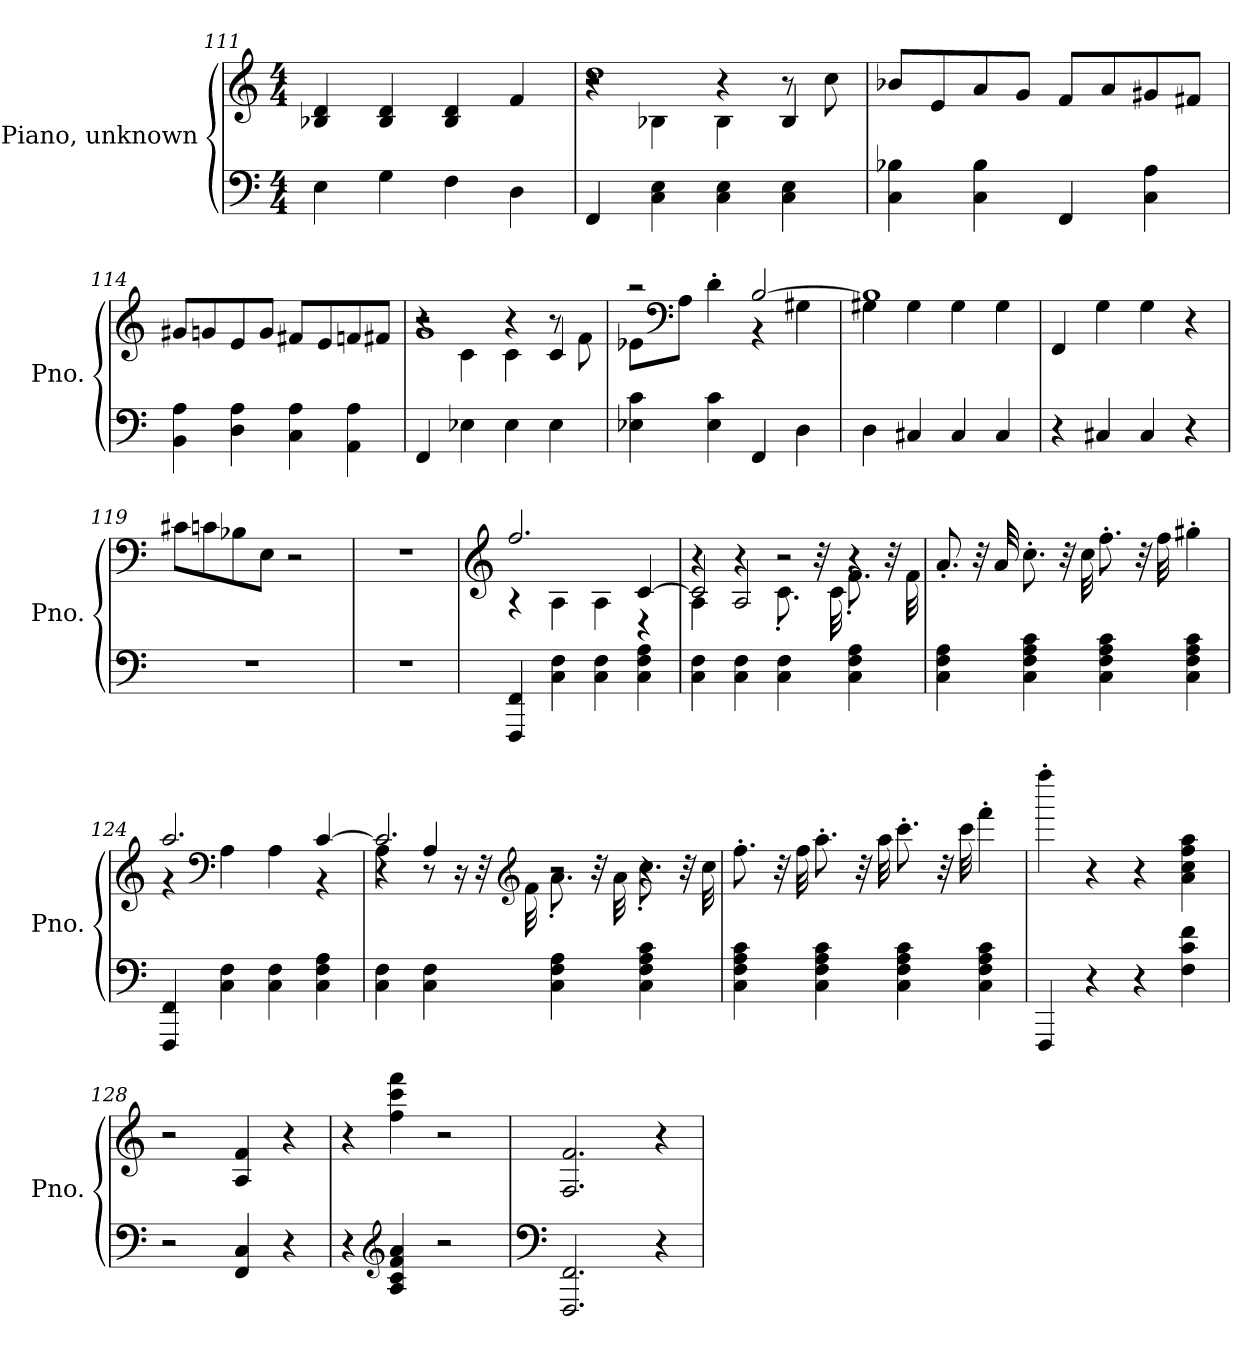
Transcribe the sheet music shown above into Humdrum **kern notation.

**kern	**kern
*part1	*part1
*staff2	*staff1
*I"Piano, unknown	*
*I'Pno.	*
*clefF4	*clefG2
*k[]	*k[]
*M4/4	*M4/4
=111	=111
4E\	4B-X/ 4d/
4G\	4B-/ 4d/
4F\	4B-/ 4d/
4D\	4f/
=112	=112
*	*^
*	*	*^
4FF/	1dd	4r	2r
4C\ 4E\	.	4B-X\	.
4C\ 4E\	.	4B-\	4r
4C\ 4E\	.	8r	4B-/
.	.	8cc\	.
*	*v	*v	*v
=113	=113
4C\ 4B-X\	8b-X/L
.	8e/
4C\ 4B-\	8a/
.	8g/J
4FF/	8f/L
.	8a/
4C\ 4A\	8g#X/
.	8f#X/J
=114	=114
4BB\ 4A\	8g#X/L
.	8gn/
4D\ 4A\	8e/
.	8g/J
4C\ 4A\	8f#X/L
.	8e/
4AA\ 4A\	8fn/
.	8f#X/J
!!LO:LB:g=z
=115	=115
*	*^
*	*	*^
4FF/	1g	4r	2r
4E-X\	.	4c\	.
4E-\	.	4c\	4r
4E-\	.	8r	4c/
.	.	8f\	.
*	*	*v	*v
=116	=116	=116
4E-X\ 4c\	2r	8e-X\L
*	*clefF4	*
.	.	8A\J
4E-\ 4c\	.	4d'\
4FF/	[2B/	4r
4D\	.	4G#X\
=117	=117	=117
4D\	1B]	4G#X\
4C#X/	.	4G#\
4C#/	.	4G#\
4C#/	.	4G#\
*	*v	*v
=118	=118
4r	4FF/
4C#X/	4G\
4C#/	4G\
4r	4r
=119	=119
1r	8c#X\L
.	8cn\
.	8B-X\
.	8E\J
.	2r
=120	=120
1r	1r
=121	=121
*	*clefG2
*	*^
4FFF/ 4FF/	2.ff/	4r
4C\ 4F\	.	4A\
4C\ 4F\	.	4A\
4C\ 4F\ 4A\	[4c/	4r
!!LO:LB:g=z
=122	=122	=122
*	*	*^
4C\ 4F\	2c/]	4A\	4r
4C\ 4F\	.	4r	2A/
4C\ 4F\	2r	8.c'\	.
.	.	32r	.
.	.	32c\	.
4C\ 4F\ 4A\	.	8.f'\	4r
.	.	32r	.
.	.	32f\	.
*	*v	*v	*v
=123	=123
4C\ 4F\ 4A\	8.a'/
.	32r
.	32a/
4C\ 4F\ 4A\ 4c\	8.cc'\
.	32r
.	32cc\
4C\ 4F\ 4A\ 4c\	8.ff'\
.	32r
.	32ff\
4C\ 4F\ 4A\ 4c\	4gg#X'\
=124	=124
*	*^
4FFF/ 4FF/	2.aa/	4r
*	*clefF4	*
4C\ 4F\	.	4A\
4C\ 4F\	.	4A\
4C\ 4F\ 4A\	[4c/	4r
=125	=125	=125
*	*	*^
4C\ 4F\	2.c/]	4A\	4r
4C\ 4F\	.	8r	4A/
.	.	16r	.
.	.	32r	.
*	*clefG2	*	*
.	.	32f\	.
4C\ 4F\ 4A\	.	8.a'\	2r
.	.	32r	.
.	.	32a\	.
4C\ 4F\ 4A\ 4c\	4r	8.cc'\	.
.	.	32r	.
.	.	32cc\	.
*	*v	*v	*v
!!LO:LB:g=z
=126	=126
4C\ 4F\ 4A\ 4c\	8.ff'\
.	32r
.	32ff\
4C\ 4F\ 4A\ 4c\	8.aa'\
.	32r
.	32aa\
4C\ 4F\ 4A\ 4c\	8.ccc'\
.	32r
.	32ccc\
4C\ 4F\ 4A\ 4c\	4fff'\
=127	=127
4FFF/	4ffff'\
4r	4r
4r	4r
4F\ 4c\ 4f\	4a\ 4cc\ 4ff\ 4aa\
=128	=128
2r	2r
4FF/ 4C/	4A/ 4f/
4r	4r
=129	=129
4r	4r
*clefG2	*
4A/ 4c/ 4f/ 4a/	4ff\ 4ccc\ 4fff\
2r	2r
=130	=130
*clefF4	*
2.FFF/ 2.FF/	2.F/ 2.f/
4r	4r
=	=
*-	*-
